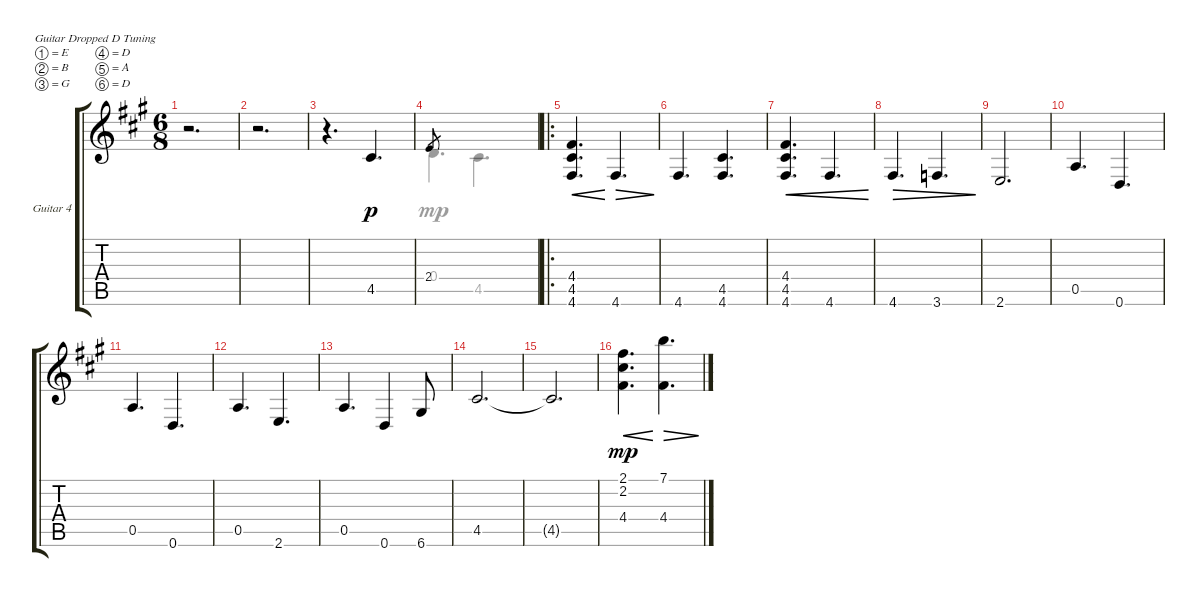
\defaultSystemsLayout 4
\bracketExtendMode groupsimilarinstruments
\firstSystemTrackNameOrientation horizontal
\otherSystemsTrackNameOrientation horizontal
\track ("Guitar 4" "Guitar 4") {instrument acousticguitarnylon}
\staff {score tabs}
\tuning (E4 B3 G3 D3 A2 D2)
\voice
\ts (6 8)
\tempo (120 hide)
\clef g2
\scale
0.289108
\ks a
r.2{d dy p instrument acousticguitarnylon} |
\scale
0.162131 r.2{d} |
\scale
0.245381 r.4{d} 4.5.4{d} |
\scale
0.303031 2.4.8{gr} |
\ro
(4.6 4.5 4.4).4{d cre} 4.6.4{d dec} |
4.6.4{d} (4.6 4.5).4{d} |
(4.6 4.5 4.4).4{d cre} 4.6.4{d cre} |
4.6.4{d dec} 3.6.4{d dec} |
2.6.2{d} |
0.5.4{d} 0.6.4{d} |
0.5.4{d} 0.6.4{d} |
0.5.4{d} 2.6.4{d} |
0.5.4{d} 0.6.4 6.6.8 |
4.5.2{d} |
4.5{t}.2{d} |
(4.4 2.2 2.1).4{d cre dy mp} (4.4 7.1).4{d dec}
\voice
\clef g2
\ottava regular
\simile none
\scale
0.289108
\ks a
|
\scale
0.162131 |
\scale
0.245381 |
\scale
0.303031 0.4.4{d} 4.5.4{d} |
|
|
|
|
|
|
|
|
|
|
|
